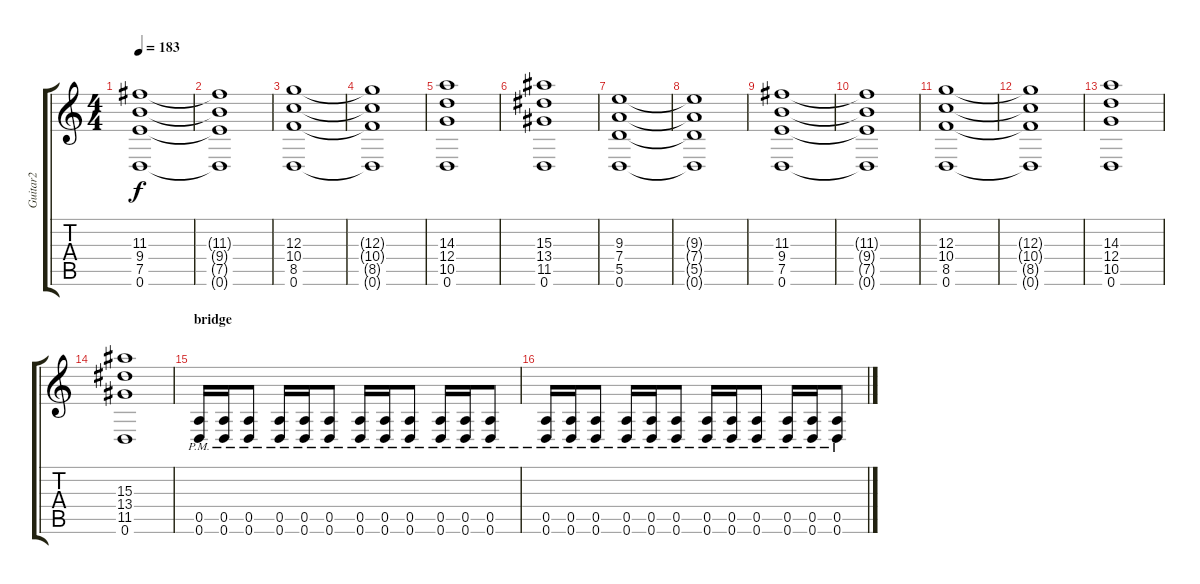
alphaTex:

\track ("Guitar2" "Guitar2") {instrument distortionguitar}
\staff {score tabs}
\tuning (E4 B3 G3 D3 A2 D2) {hide}
\ts (4 4)
\tempo 183
\clef g2
\ks c
(11.3 9.4 7.5 0.6).1{dy f} |
(11.3{t} 9.4{t} 7.5{t} 0.6{t}).1 |
(12.3 10.4 8.5 0.6).1 |
(12.3{t} 10.4{t} 8.5{t} 0.6{t}).1 |
(14.3 12.4 10.5 0.6).1 |
(15.3 13.4 11.5 0.6).1 |
(9.3 7.4 5.5 0.6).1 |
(9.3{t} 7.4{t} 5.5{t} 0.6{t}).1 |
(11.3 9.4 7.5 0.6).1 |
(11.3{t} 9.4{t} 7.5{t} 0.6{t}).1 |
(12.3 10.4 8.5 0.6).1 |
(12.3{t} 10.4{t} 8.5{t} 0.6{t}).1 |
(14.3 12.4 10.5 0.6).1 |
(15.3 13.4 11.5 0.6).1 |
\section ("" "bridge")
(0.5{pm} 0.6{pm}).16{volume 15} (0.5{pm} 0.6{pm}).16 (0.5{pm} 0.6{pm}).8 (0.5{pm} 0.6{pm}).16 (0.5{pm} 0.6{pm}).16 (0.5{pm} 0.6{pm}).8 (0.5{pm} 0.6{pm}).16 (0.5{pm} 0.6{pm}).16 (0.5{pm} 0.6{pm}).8 (0.5{pm} 0.6{pm}).16 (0.5{pm} 0.6{pm}).16 (0.5{pm} 0.6{pm}).8 |
(0.5{pm} 0.6{pm}).16 (0.5{pm} 0.6{pm}).16 (0.5{pm} 0.6{pm}).8 (0.5{pm} 0.6{pm}).16 (0.5{pm} 0.6{pm}).16 (0.5{pm} 0.6{pm}).8 (0.5{pm} 0.6{pm}).16 (0.5{pm} 0.6{pm}).16 (0.5{pm} 0.6{pm}).8 (0.5{pm} 0.6{pm}).16 (0.5{pm} 0.6{pm}).16 (0.5{pm} 0.6{pm}).8
